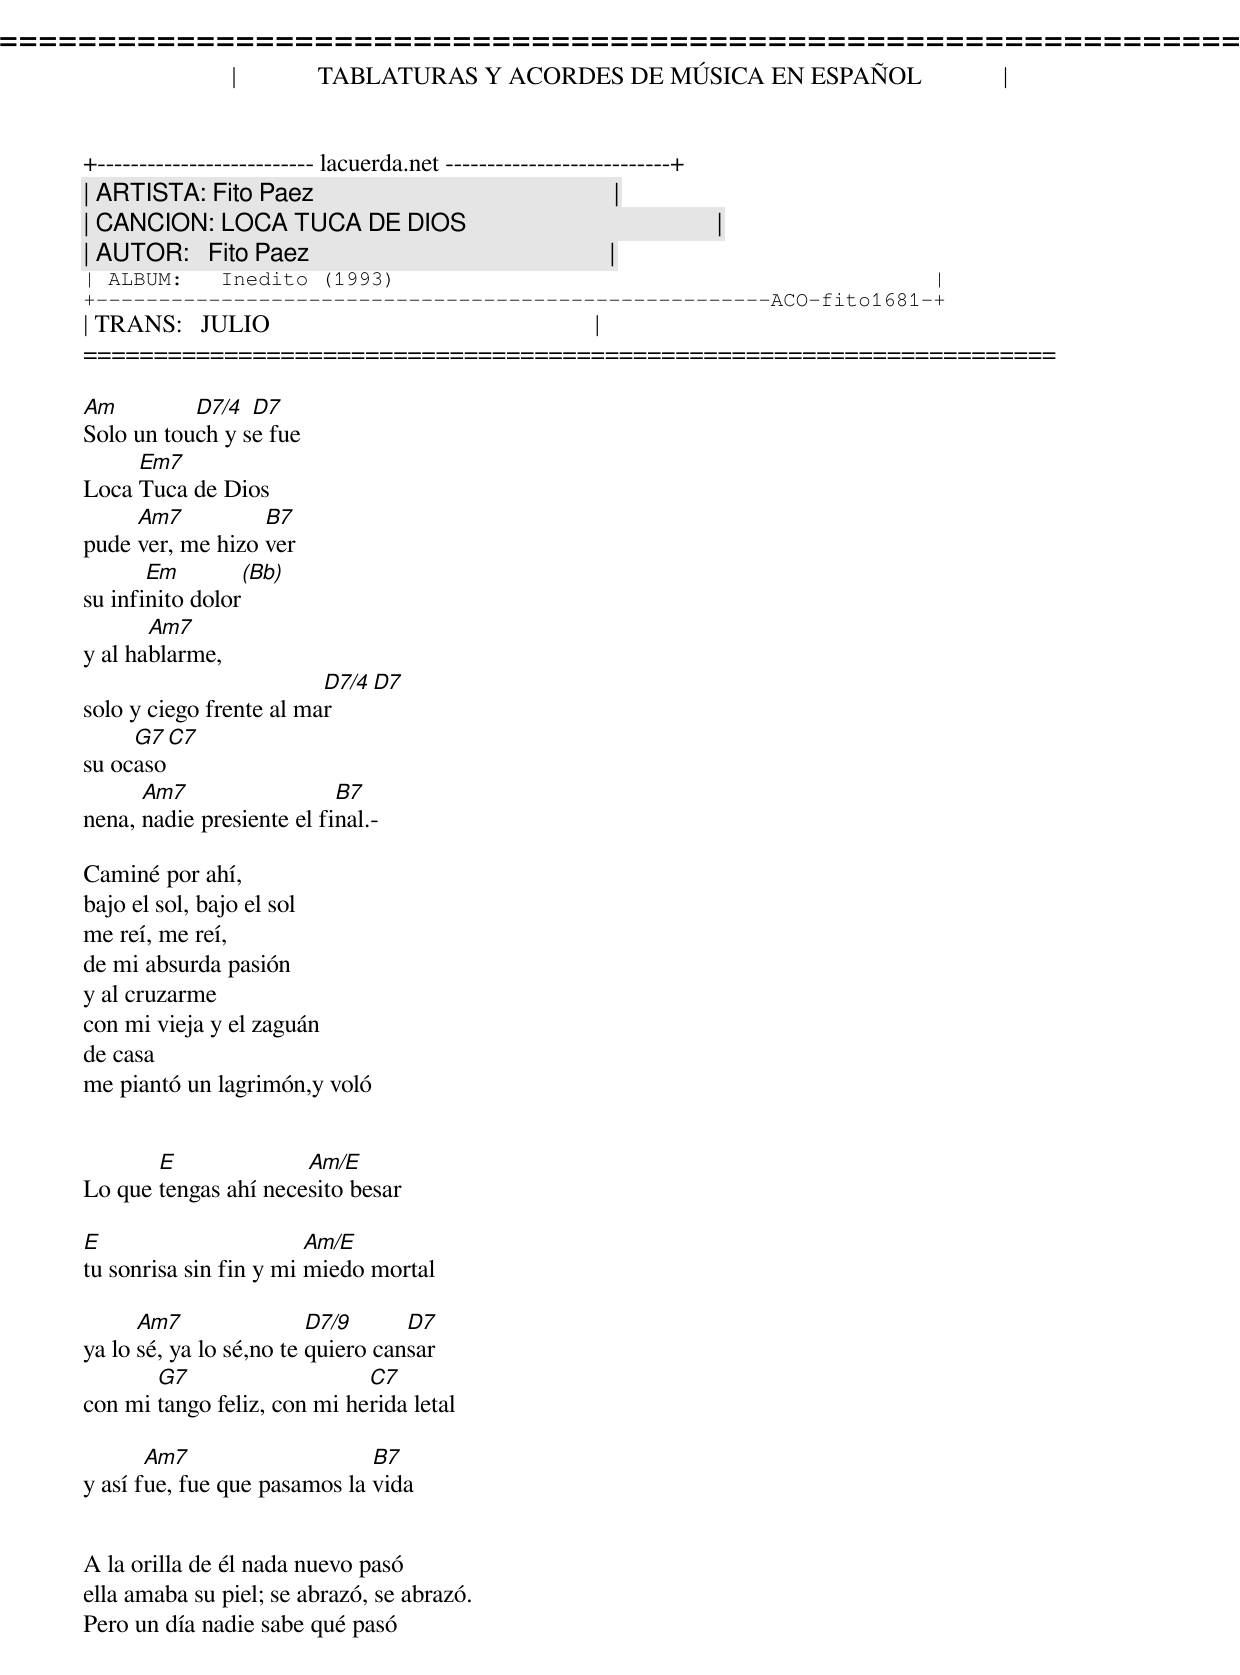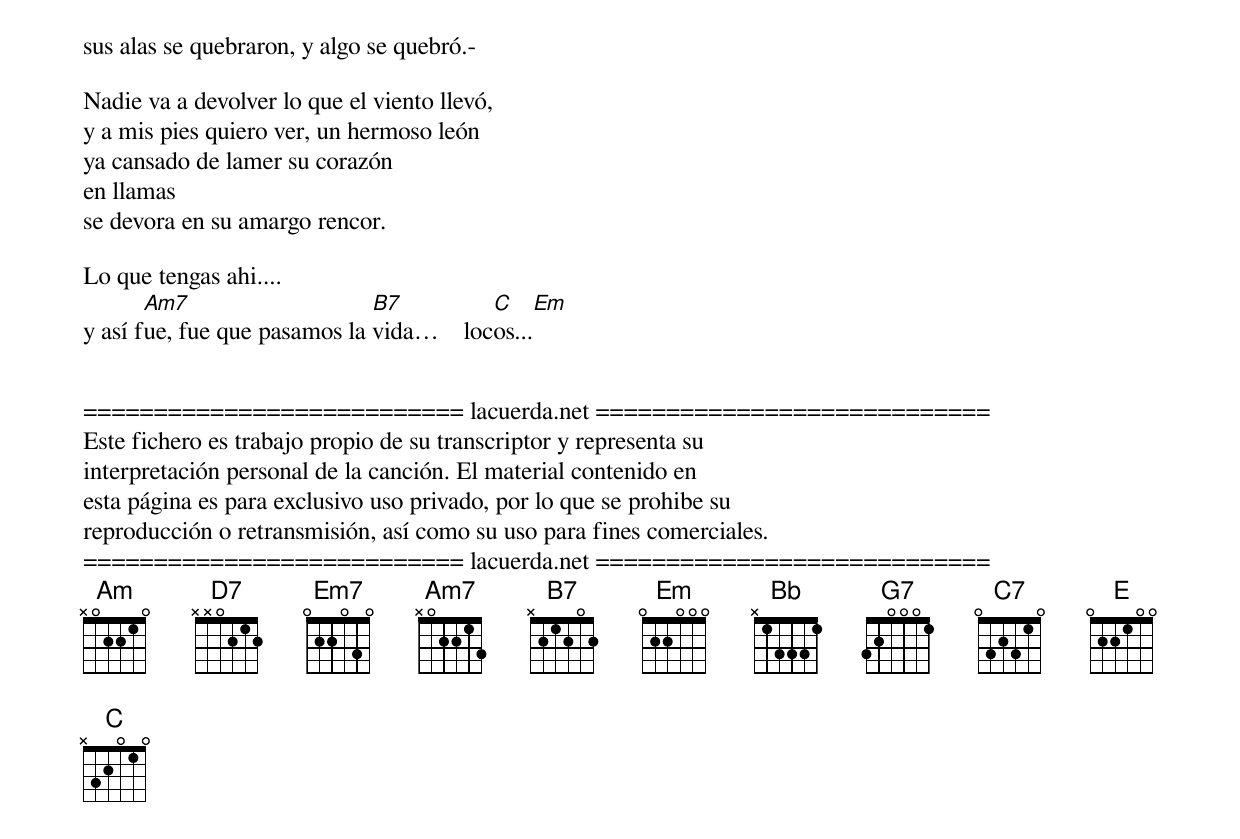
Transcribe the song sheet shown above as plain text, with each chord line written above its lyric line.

=====================================================================
|             TABLATURAS Y ACORDES DE MÚSICA EN ESPAÑOL             |
+-------------------------- lacuerda.net ---------------------------+
| ARTISTA: Fito Paez                                                |
| CANCION: LOCA TUCA DE DIOS                                        |
| AUTOR:   Fito Paez                                                |
| ALBUM:   Inedito (1993)                                           |
+------------------------------------------------------ACO-fito1681-+
| TRANS:   JULIO                                                    |
=====================================================================

Am         D7/4  D7
Solo un touch y se fue
     Em7
Loca Tuca de Dios
     Am7          B7
pude ver, me hizo ver
       Em        (Bb)
su infinito dolor
       Am7
y al hablarme,
                         D7/4  D7
solo y ciego frente al mar
     G7      C7
su ocaso
      Am7                  B7
nena, nadie presiente el final.-

Caminé por ahí,
bajo el sol, bajo el sol
me reí, me reí,
de mi absurda pasión
y al cruzarme
con mi vieja y el zaguán
de casa
me piantó un lagrimón,y voló


       E              Am/E
Lo que tengas ahí necesito besar

E                       Am/E
tu sonrisa sin fin y mi miedo mortal

      Am7                D7/9      D7
ya lo sé, ya lo sé,no te quiero cansar
       G7                    C7
con mi tango feliz, con mi herida letal

       Am7                    B7
y así fue, fue que pasamos la vida


A la orilla de él nada nuevo pasó
ella amaba su piel; se abrazó, se abrazó.
Pero un día nadie sabe qué pasó
sus alas se quebraron, y algo se quebró.-

Nadie va a devolver lo que el viento llevó,
y a mis pies quiero ver, un hermoso león
ya cansado de lamer su corazón
en llamas
se devora en su amargo rencor.

Lo que tengas ahi....
       Am7                    B7          C      Em
y así fue, fue que pasamos la vida    locos...


=========================== lacuerda.net ============================
Este fichero es trabajo propio de su transcriptor y representa su
interpretación personal de la canción. El material contenido en
esta página es para exclusivo uso privado, por lo que se prohibe su
reproducción o retransmisión, así como su uso para fines comerciales.
=========================== lacuerda.net ============================
